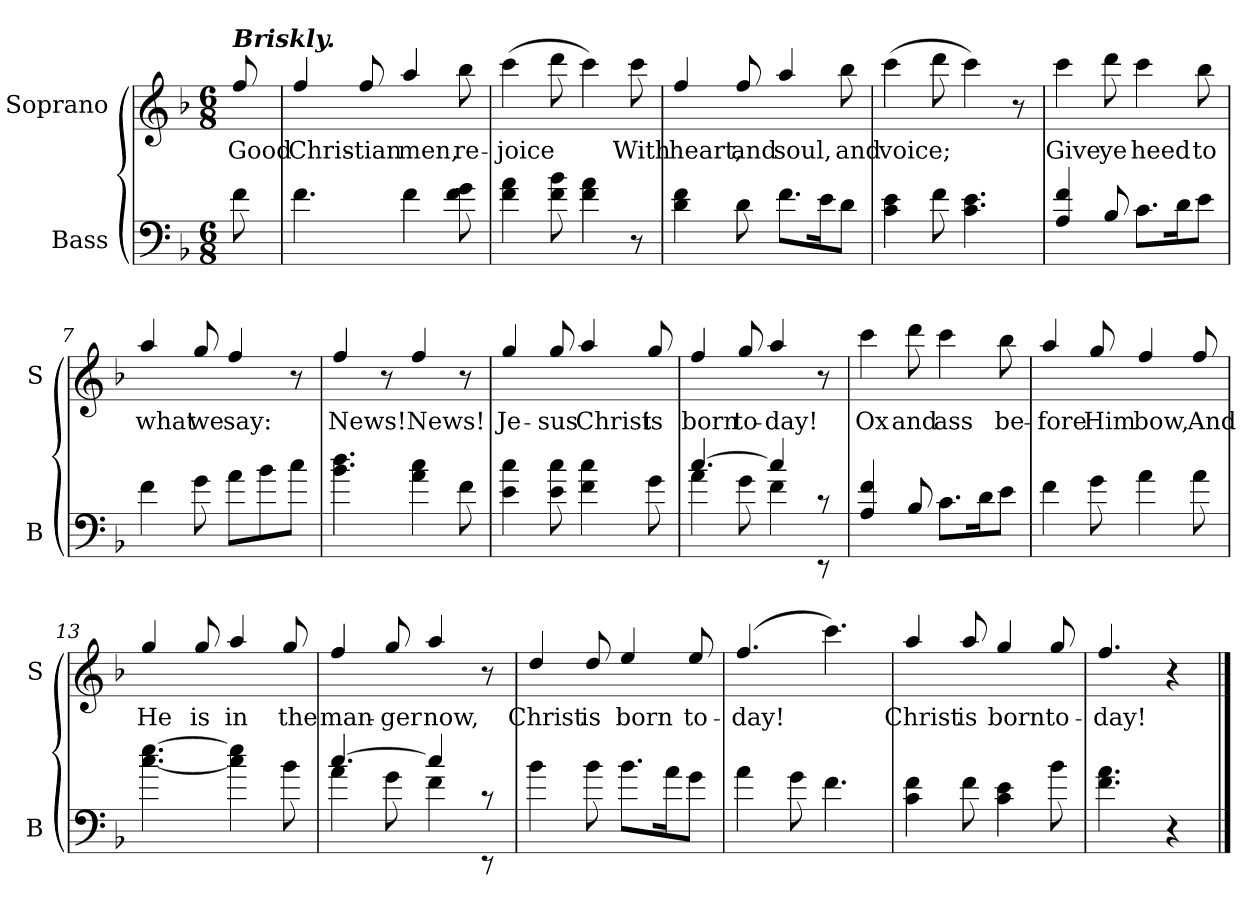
**kern	**kern	**text
*part2	*part1	*part1
*staff2	*staff1	*staff1
*I"Bass	*I"Soprano	*
*I'B	*I'S	*
*clefF4	*clefG2	*
*ITrd7c12	*ITrd7c12	*
*k[b-]	*k[b-]	*
*F:	*F:	*
*M6/8	*M6/8	*
=1	=1	=1
!	!LO:TX:a:Bi:t=Briskly.	!
!	!	!LO:LY:b
8F\	8f/	Good
=2	=2	=2
!	!	!LO:LY:b
4.F\	4f/	Chris-
!	!	!LO:LY:b
.	8f/	-tian
!	!	!LO:LY:b
4F\	4a/	men,
!	!	!LO:LY:b
8F\ 8G\	8b-\	re-
=3	=3	=3
!	!	!LO:LY:b
4F\ 4A\	(>4cc\	-joice
8F\ 8B-\	8dd\	.
4F\ 4A\	4cc\)	.
!	!	!LO:LY:b
8r	8cc\	With
=4	=4	=4
!	!	!LO:LY:b
4D\ 4F\	4f/	heart,
!	!	!LO:LY:b
8D\	8f/	and
!	!	!LO:LY:b
8.F\L	4a/	soul,
16E\k	.	.
!	!	!LO:LY:b
8D\J	8b-\	and
=5	=5	=5
!	!	!LO:LY:b
4C\ 4E\	(>4cc\	voice;
8F\	8dd\	.
4.C\ 4.E\	4cc\)	.
.	8r	.
=6	=6	=6
!	!	!LO:LY:b
4AA/ 4F/	4cc\	Give
!	!	!LO:LY:b
8BB-/	8dd\	ye
!	!	!LO:LY:b
8.C\L	4cc\	heed
16D\k	.	.
!	!	!LO:LY:b
8E\J	8b-\	to
!!LO:LB:g=z
=7	=7	=7
!	!	!LO:LY:b
4F\	4a/	what
!	!	!LO:LY:b
8G\	8g/	we
!	!	!LO:LY:b
8A\L	4f/	say:
8B-\	.	.
8c\J	8r	.
=8	=8	=8
!	!	!LO:LY:b
4.B-\ 4.d\	4f/	News!
.	8r	.
!	!	!LO:LY:b
4A\ 4c\	4f/	News!
8F\	8r	.
=9	=9	=9
!	!	!LO:LY:b
4E\ 4c\	4g/	Je-
!	!	!LO:LY:b
8E\ 8c\	8g/	-sus
!	!	!LO:LY:b
4F\ 4c\	4a/	Christ
!	!	!LO:LY:b
8G\	8g/	is
=10	=10	=10
*^	*	*
!	!	!	!LO:LY:b
[>4.c/	4A\	4f/	born
!	!	!	!LO:LY:b
.	8G\	8g/	to-
!	!	!	!LO:LY:b
4c/]	4F\	4a/	-day!
8rc	8rEE	8r	.
=11	=11	=11	=11
!	!	!	!LO:LY:b
*v	*v	*	*
4AA/ 4F/	4cc\	Ox
!	!	!LO:LY:b
8BB-/	8dd\	and
!	!	!LO:LY:b
8.C\L	4cc\	ass
16D\k	.	.
!	!	!LO:LY:b
8E\J	8b-\	be-
=12	=12	=12
!	!	!LO:LY:b
4F\	4a/	-fore
!	!	!LO:LY:b
8G\	8g/	Him
!	!	!LO:LY:b
4A\	4f/	bow,
!	!	!LO:LY:b
8A\	8f/	And
!!LO:LB:g=z
=13	=13	=13
!	!	!LO:LY:b
[4.c\ [4.e\	4g/	He
!	!	!LO:LY:b
.	8g/	is
!	!	!LO:LY:b
4c\] 4e\]	4a/	in
!	!	!LO:LY:b
8B-\	8g/	the
=14	=14	=14
*^	*	*
!	!	!	!LO:LY:b
[>4.c/	4A\	4f/	man-
!	!	!	!LO:LY:b
.	8G\	8g/	-ger
!	!	!	!LO:LY:b
4c/]	4F\	4a/	now,
8rc	8rEE	8r	.
=15	=15	=15	=15
!	!	!	!LO:LY:b
*v	*v	*	*
4B-\	4d/	Christ
!	!	!LO:LY:b
8B-\	8d/	is
!	!	!LO:LY:b
8.B-\L	4e/	born
16A\k	.	.
!	!	!LO:LY:b
8G\J	8e/	to-
=16	=16	=16
!	!	!LO:LY:b
4A\	(4.f/	-day!
8G\	.	.
4.F\	4.cc\)	.
=17	=17	=17
!	!	!LO:LY:b
4C\ 4F\	4a/	Christ
!	!	!LO:LY:b
8F\	8a/	is
!	!	!LO:LY:b
4C\ 4E\	4g/	born
!	!	!LO:LY:b
8B-\	8g/	to-
=18	=18	=18
!	!	!LO:LY:b
4.F\ 4.A\	4.f/	-day!
4r	4r	.
==	==	==
*-	*-	*-
